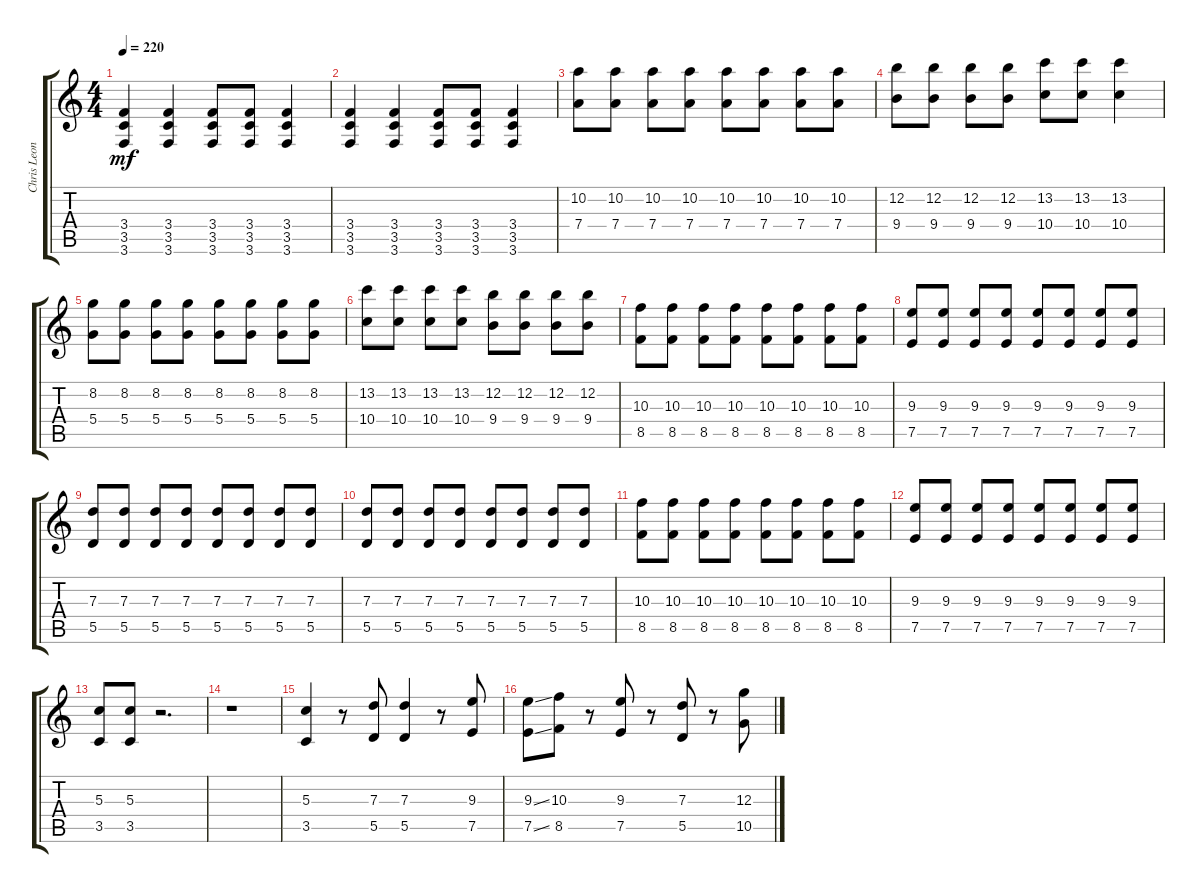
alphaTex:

\track ("Chris Leonard" "Chris Leon") {instrument overdrivenguitar}
\staff {score tabs}
\tuning (E4 B3 G3 D3 A2 D2) {hide}
\ts (4 4)
\tempo 220
\clef g2
\ks c
(3.4 3.5 3.6).4{dy mf} (3.4 3.5 3.6).4 (3.4 3.5 3.6).8 (3.4 3.5 3.6).8 (3.4 3.5 3.6).4 |
(3.4 3.5 3.6).4 (3.4 3.5 3.6).4 (3.4 3.5 3.6).8 (3.4 3.5 3.6).8 (3.4 3.5 3.6).4 |
(10.2 7.4).8 (10.2 7.4).8 (10.2 7.4).8 (10.2 7.4).8 (10.2 7.4).8 (10.2 7.4).8 (10.2 7.4).8 (10.2 7.4).8 |
(12.2 9.4).8 (12.2 9.4).8 (12.2 9.4).8 (12.2 9.4).8 (13.2 10.4).8 (13.2 10.4).8 (13.2 10.4).4 |
(8.2 5.4).8 (8.2 5.4).8 (8.2 5.4).8 (8.2 5.4).8 (8.2 5.4).8 (8.2 5.4).8 (8.2 5.4).8 (8.2 5.4).8 |
(13.2 10.4).8 (13.2 10.4).8 (13.2 10.4).8 (13.2 10.4).8 (12.2 9.4).8 (12.2 9.4).8 (12.2 9.4).8 (12.2 9.4).8 |
(10.3 8.5).8 (10.3 8.5).8 (10.3 8.5).8 (10.3 8.5).8 (10.3 8.5).8 (10.3 8.5).8 (10.3 8.5).8 (10.3 8.5).8 |
(9.3 7.5).8 (9.3 7.5).8 (9.3 7.5).8 (9.3 7.5).8 (9.3 7.5).8 (9.3 7.5).8 (9.3 7.5).8 (9.3 7.5).8 |
(7.3 5.5).8 (7.3 5.5).8 (7.3 5.5).8 (7.3 5.5).8 (7.3 5.5).8 (7.3 5.5).8 (7.3 5.5).8 (7.3 5.5).8 |
(7.3 5.5).8 (7.3 5.5).8 (7.3 5.5).8 (7.3 5.5).8 (7.3 5.5).8 (7.3 5.5).8 (7.3 5.5).8 (7.3 5.5).8 |
(10.3 8.5).8 (10.3 8.5).8 (10.3 8.5).8 (10.3 8.5).8 (10.3 8.5).8 (10.3 8.5).8 (10.3 8.5).8 (10.3 8.5).8 |
(9.3 7.5).8 (9.3 7.5).8 (9.3 7.5).8 (9.3 7.5).8 (9.3 7.5).8 (9.3 7.5).8 (9.3 7.5).8 (9.3 7.5).8 |
(5.3 3.5).8 (5.3 3.5).8 r.2{d} |
r.1 |
(5.3 3.5).4 r.8 (7.3 5.5).8 (7.3 5.5).4 r.8 (9.3 7.5).8 |
(9.3{ss} 7.5{ss}).8 (10.3 8.5).8 r.8 (9.3 7.5).8 r.8 (7.3 5.5).8 r.8 (12.3 10.5).8
